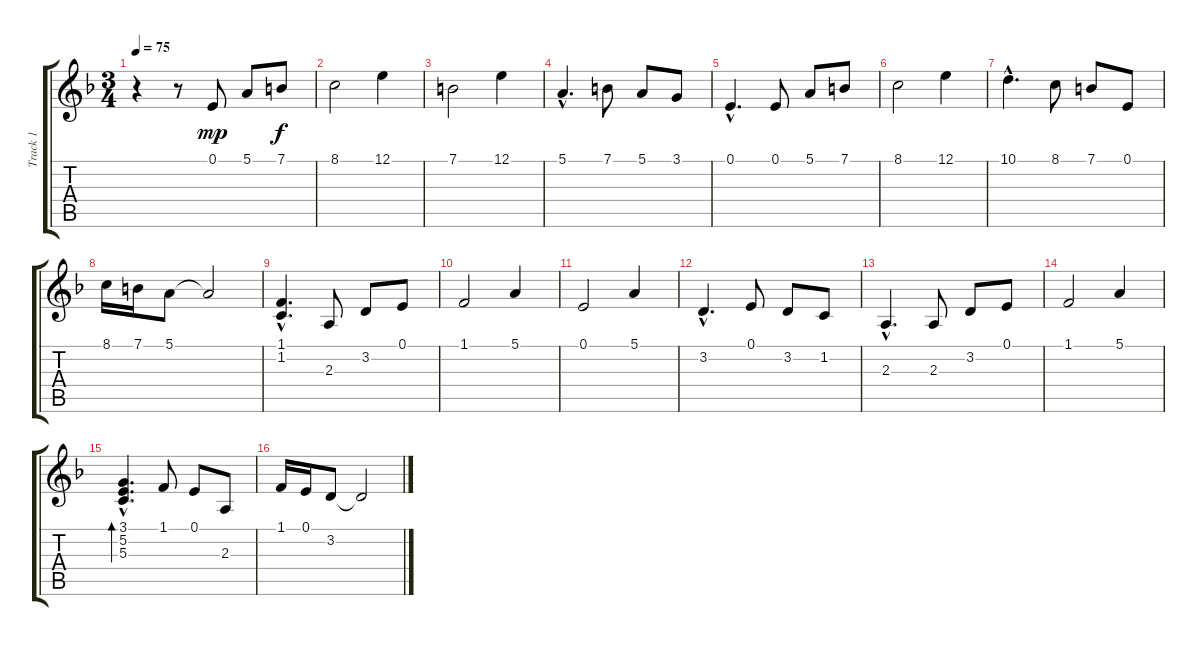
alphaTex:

\track ("Track 1" "Track 1") {instrument brightacousticpiano}
\staff {score tabs}
\tuning (E4 B3 G3 D3 A2 E2) {hide}
\ts (3 4)
\tempo 75
\clef g2
\ks f
r.4{dy mp instrument brightacousticpiano} r.8 0.1.8 5.1.8 7.1.8{dy f} |
8.1.2 12.1.4 |
7.1.2 12.1.4 |
5.1{hac}.4{d} 7.1.8 5.1.8 3.1.8 |
0.1{hac}.4{d} 0.1.8 5.1.8 7.1.8 |
8.1.2 12.1.4 |
10.1{hac}.4{d} 8.1.8 7.1.8 0.1.8 |
8.1.16 7.1.16 5.1.8 5.1{t}.2 |
(1.1{hac} 1.2{hac}).4{d} 2.3.8 3.2.8 0.1.8 |
1.1.2 5.1.4 |
0.1.2 5.1.4 |
3.2{hac}.4{d} 0.1.8 3.2.8 1.2.8 |
2.3{hac}.4{d} 2.3.8 3.2.8 0.1.8 |
1.1.2 5.1.4 |
(3.1{hac} 5.2{hac} 5.3{hac}).4{d bd 240} 1.1.8 0.1.8 2.3.8 |
1.1.16 0.1.16 3.2.8 3.2{t}.2
